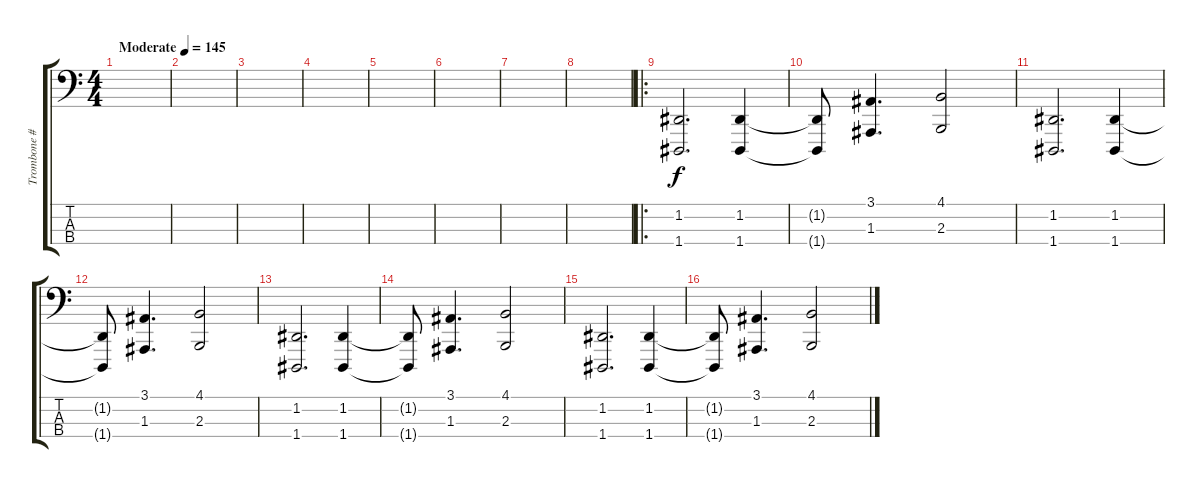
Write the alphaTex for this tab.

\track ("Trombone #3" "Trombone #") {instrument trombone}
\staff {score tabs}
\tuning (G2 D2 A1 D1) {hide}
\ts (4 4)
\tempo (145 "Moderate")
\clef f4
\ks c
|
|
|
|
|
|
|
|
\ro
(1.2 1.4).2{d} (1.2 1.4).4 |
(1.2{t} 1.4{t}).8 (3.1 1.3).4{d} (4.1 2.3).2 |
(1.2 1.4).2{d} (1.2 1.4).4 |
(1.2{t} 1.4{t}).8 (3.1 1.3).4{d} (4.1 2.3).2 |
(1.2 1.4).2{d} (1.2 1.4).4 |
(1.2{t} 1.4{t}).8 (3.1 1.3).4{d} (4.1 2.3).2 |
(1.2 1.4).2{d} (1.2 1.4).4 |
(1.2{t} 1.4{t}).8 (3.1 1.3).4{d} (4.1 2.3).2
